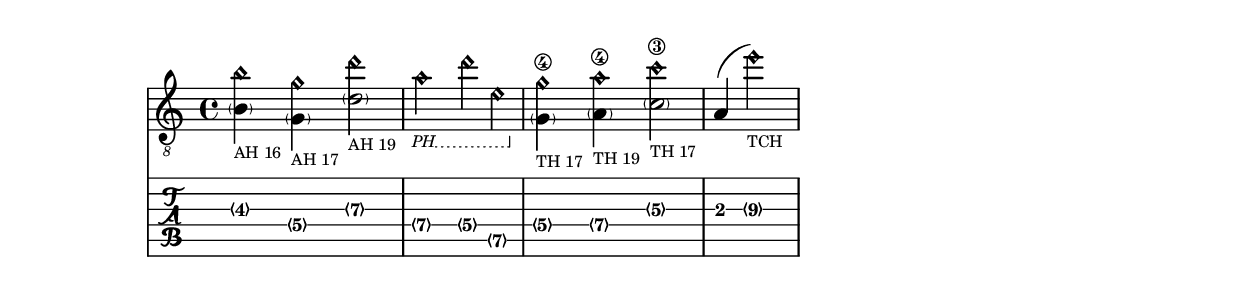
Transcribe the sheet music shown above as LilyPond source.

%% DO NOT EDIT this file manually; it is automatically
%% generated from LSR http://lsr.dsi.unimi.it
%% Make any changes in LSR itself, or in Documentation/snippets/new/ ,
%% and then run scripts/auxiliar/makelsr.py
%%
%% This file is in the public domain.
\version "2.17.6"

\header {
  lsrtags = "fretted-strings"

  texidoc = "
Demonstrates fretted-string harmonics in tablature

"
  doctitle = "Fretted-string harmonics in tablature"
} % begin verbatim

pinchedHarmonics = {
   \textSpannerDown
   \override TextSpanner.bound-details.left.text =
      \markup {\halign #-0.5 \teeny "PH" }
      \override TextSpanner.style =
         #'dashed-line
   \override TextSpanner.dash-period = #0.6
   \override TextSpanner.bound-details.right.attach-dir = #1
   \override TextSpanner.bound-details.right.text =
      \markup { \draw-line #'(0 . 1) }
   \override TextSpanner.bound-details.right.padding = #-0.5
}

harmonics = {
  %artificial harmonics (AH)
  \textLengthOn
  <\parenthesize b b'\harmonic>4_\markup{ \teeny "AH 16" }
  <\parenthesize g g'\harmonic>4_\markup{ \teeny "AH 17" }
  <\parenthesize d' d''\harmonic>2_\markup{ \teeny "AH 19" }
  %pinched harmonics (PH)
  \pinchedHarmonics
  <a'\harmonic>2\startTextSpan
  <d''\harmonic>4
  <e'\harmonic>4\stopTextSpan
  %tapped harmonics (TH)
  <\parenthesize g\4 g'\harmonic>4_\markup{ \teeny "TH 17" }
  <\parenthesize a\4 a'\harmonic>4_\markup{ \teeny "TH 19" }
  <\parenthesize c'\3 c''\harmonic>2_\markup{ \teeny "TH 17" }
  %touch harmonics (TCH)
  a4( <e''\harmonic>2. )_\markup{ \teeny "TCH" }
}

frettedStrings = {
  %artificial harmonics (AH)
  \harmonicByFret #4 g4\3
  \harmonicByFret #5 d4\4
  \harmonicByFret #7 g2\3
  %pinched harmonics (PH)
  \harmonicByFret #7 d2\4
  \harmonicByFret #5 d4\4
  \harmonicByFret #7 a4\5
  %tapped harmonics (TH)
  \harmonicByFret #5 d4\4
  \harmonicByFret #7 d4\4
  \harmonicByFret #5 g2\3
  %touch harmonics (TCH)
  a4 \harmonicByFret #9 g2.\3
}

\score {
  <<
    \new Staff {
      \new Voice {
        \clef "treble_8"
        \harmonics
      }
    }
    \new TabStaff {
      \new TabVoice {
        \frettedStrings
      }
    }
  >>
}
